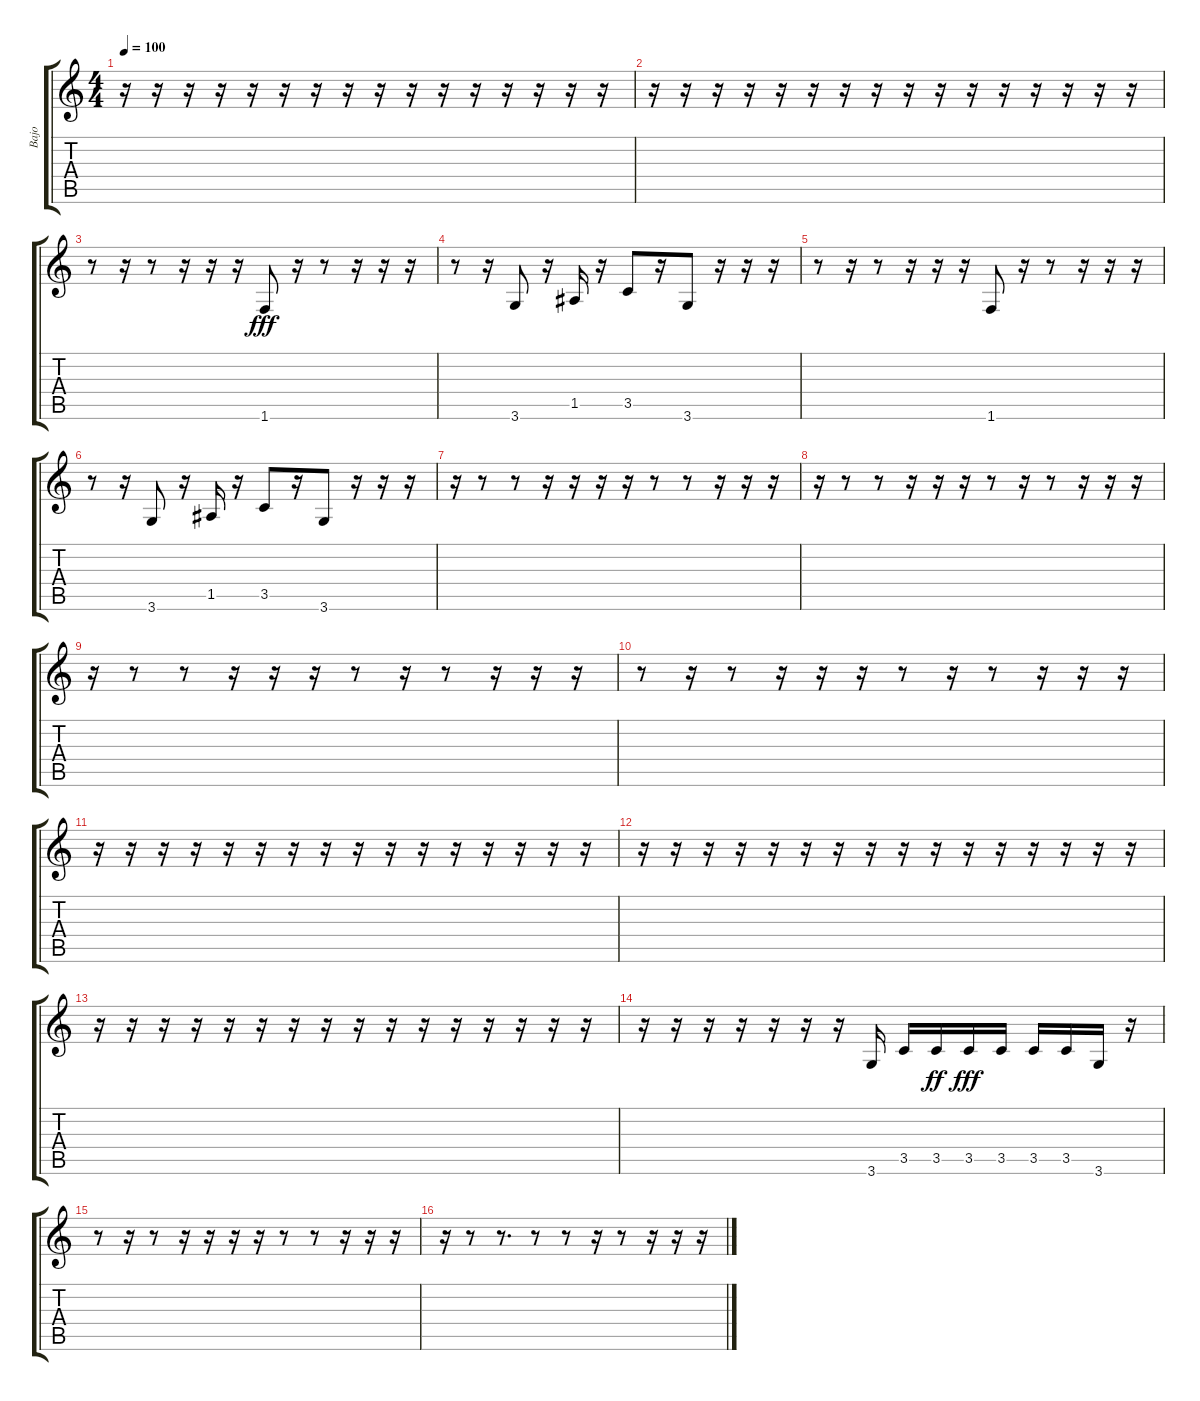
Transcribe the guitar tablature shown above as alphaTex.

\track ("Bajo" "Bajo") {instrument electricbassfinger}
\staff {score tabs}
\tuning (E4 B3 G3 D3 A2 E2) {hide}
\ts (4 4)
\tempo 100
\clef g2
\ks c
r.16{dy fff} r.16 r.16 r.16 r.16 r.16 r.16 r.16 r.16 r.16 r.16 r.16 r.16 r.16 r.16 r.16 |
r.16 r.16 r.16 r.16 r.16 r.16 r.16 r.16 r.16 r.16 r.16 r.16 r.16 r.16 r.16 r.16 |
r.8 r.16 r.8 r.16 r.16 r.16 1.6.8 r.16 r.8 r.16 r.16 r.16 |
r.8 r.16 3.6.8 r.16 1.5.16 r.16 3.5.8 r.16 3.6.8 r.16 r.16 r.16 |
r.8 r.16 r.8 r.16 r.16 r.16 1.6.8 r.16 r.8 r.16 r.16 r.16 |
r.8 r.16 3.6.8 r.16 1.5.16 r.16 3.5.8 r.16 3.6.8 r.16 r.16 r.16 |
r.16 r.8 r.8 r.16 r.16 r.16 r.16 r.8 r.8 r.16 r.16 r.16 |
r.16 r.8 r.8 r.16 r.16 r.16 r.8 r.16 r.8 r.16 r.16 r.16 |
r.16 r.8 r.8 r.16 r.16 r.16 r.8 r.16 r.8 r.16 r.16 r.16 |
r.8 r.16 r.8 r.16 r.16 r.16 r.8 r.16 r.8 r.16 r.16 r.16 |
r.16 r.16 r.16 r.16 r.16 r.16 r.16 r.16 r.16 r.16 r.16 r.16 r.16 r.16 r.16 r.16 |
r.16 r.16 r.16 r.16 r.16 r.16 r.16 r.16 r.16 r.16 r.16 r.16 r.16 r.16 r.16 r.16 |
r.16 r.16 r.16 r.16 r.16 r.16 r.16 r.16 r.16 r.16 r.16 r.16 r.16 r.16 r.16 r.16 |
r.16 r.16 r.16 r.16 r.16 r.16 r.16 3.6.16 3.5.16 3.5.16{dy ff} 3.5.16{dy fff} 3.5.16 3.5.16 3.5.16 3.6.16 r.16 |
r.8 r.16 r.8 r.16 r.16 r.16 r.16 r.8 r.8 r.16 r.16 r.16 |
r.16 r.8 r.8{d} r.8 r.8 r.16 r.8 r.16 r.16 r.16
